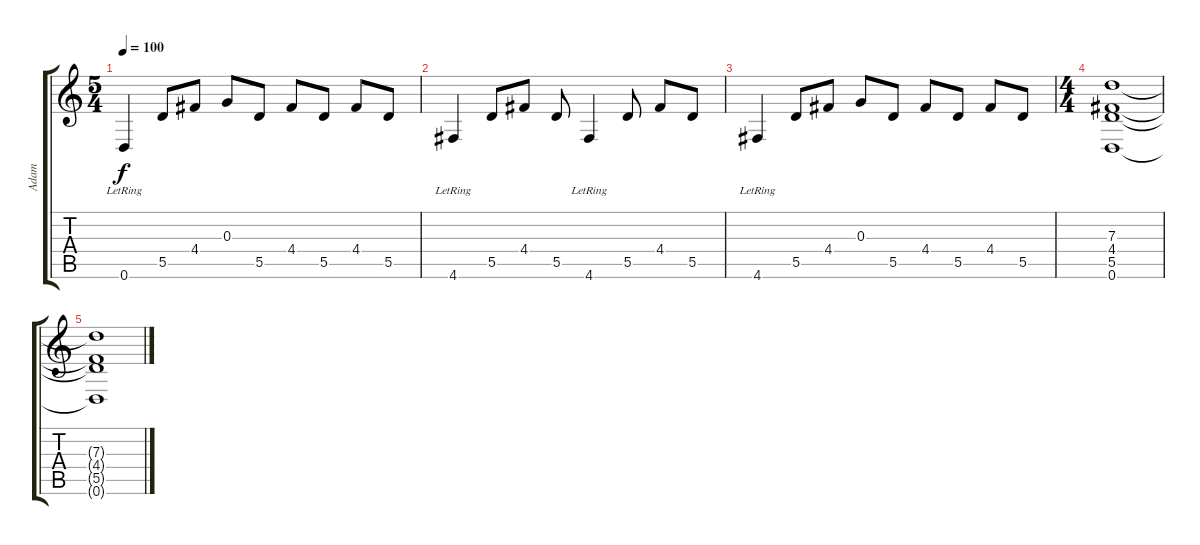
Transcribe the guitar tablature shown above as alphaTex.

\track ("Adam" "Adam") {instrument electricguitarjazz}
\staff {score tabs}
\tuning (E4 B3 G3 D3 A2 D2) {hide}
\ts (5 4)
\tempo 100
\clef g2
\ks c
0.6{lr}.4{dy f} 5.5.8 4.4.8 0.3.8 5.5.8 4.4.8 5.5.8 4.4.8 5.5.8 |
4.6{lr}.4 5.5.8 4.4.8 5.5.8 4.6{lr}.4 5.5.8 4.4.8 5.5.8 |
4.6{lr}.4 5.5.8 4.4.8 0.3.8 5.5.8 4.4.8 5.5.8 4.4.8 5.5.8 |
\ts (4 4)
(7.3 4.4 5.5 0.6).1 |
(7.3{t} 4.4{t} 5.5{t} 0.6{t}).1
